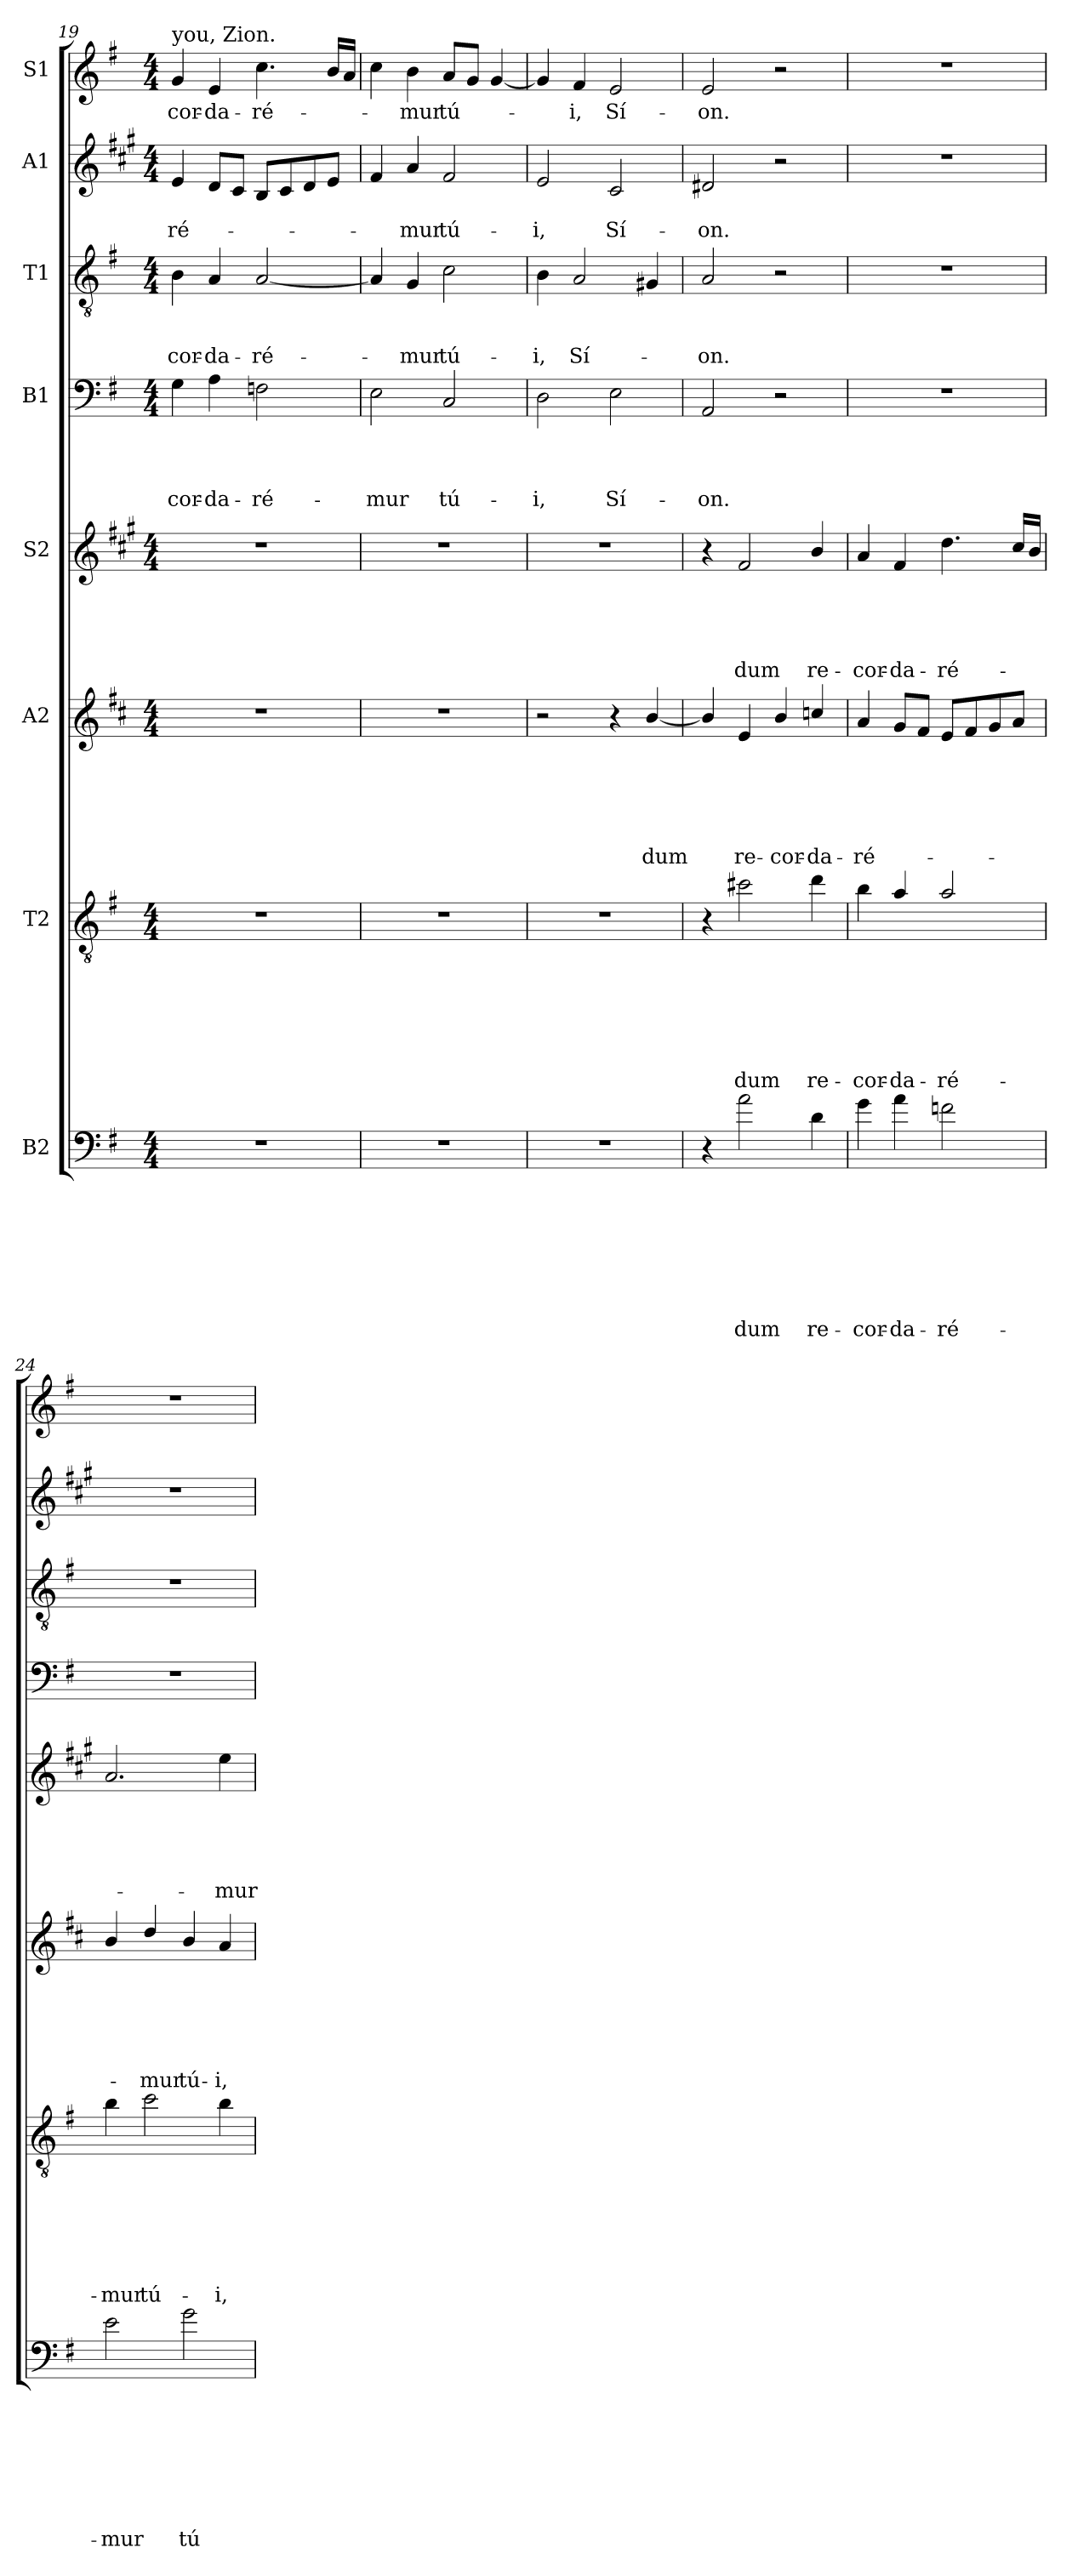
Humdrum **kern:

**kern	**text	**text	**text	**text	**text	**text	**text	**text	**kern	**text	**text	**text	**text	**text	**text	**text	**kern	**text	**text	**text	**text	**text	**text	**kern	**text	**text	**text	**text	**text	**kern	**text	**text	**text	**text	**kern	**text	**text	**text	**kern	**text	**text	**kern	**text
*part8	*part8	*part8	*part8	*part8	*part8	*part8	*part8	*part8	*part7	*part7	*part7	*part7	*part7	*part7	*part7	*part7	*part6	*part6	*part6	*part6	*part6	*part6	*part6	*part5	*part5	*part5	*part5	*part5	*part5	*part4	*part4	*part4	*part4	*part4	*part3	*part3	*part3	*part3	*part2	*part2	*part2	*part1	*part1
*staff8	*staff8	*staff8	*staff8	*staff8	*staff8	*staff8	*staff8	*staff8	*staff7	*staff7	*staff7	*staff7	*staff7	*staff7	*staff7	*staff7	*staff6	*staff6	*staff6	*staff6	*staff6	*staff6	*staff6	*staff5	*staff5	*staff5	*staff5	*staff5	*staff5	*staff4	*staff4	*staff4	*staff4	*staff4	*staff3	*staff3	*staff3	*staff3	*staff2	*staff2	*staff2	*staff1	*staff1
*I"B2	*	*	*	*	*	*	*	*	*I"T2	*	*	*	*	*	*	*	*I"A2	*	*	*	*	*	*	*I"S2	*	*	*	*	*	*I"B1	*	*	*	*	*I"T1	*	*	*	*I"A1	*	*	*I"S1	*
*clefF4	*	*	*	*	*	*	*	*	*clefGv2	*	*	*	*	*	*	*	*clefG2	*	*	*	*	*	*	*clefG2	*	*	*	*	*	*clefF4	*	*	*	*	*clefGv2	*	*	*	*clefG2	*	*	*clefG2	*
*ITrd7c12	*	*	*	*	*	*	*	*	*ITrd8c14	*	*	*	*	*	*	*	*ITrd4c7	*	*	*	*	*	*	*ITrd1c2	*	*	*	*	*	*	*	*	*	*	*	*	*	*	*ITrd1c2	*	*	*	*
*k[f#]	*	*	*	*	*	*	*	*	*k[f#]	*	*	*	*	*	*	*	*k[f#]	*	*	*	*	*	*	*k[f#]	*	*	*	*	*	*k[f#]	*	*	*	*	*k[f#]	*	*	*	*k[f#]	*	*	*k[f#]	*
*G:	*	*	*	*	*	*	*	*	*G:	*	*	*	*	*	*	*	*G:	*	*	*	*	*	*	*G:	*	*	*	*	*	*G:	*	*	*	*	*G:	*	*	*	*G:	*	*	*G:	*
*M4/4	*	*	*	*	*	*	*	*	*M4/4	*	*	*	*	*	*	*	*M4/4	*	*	*	*	*	*	*M4/4	*	*	*	*	*	*M4/4	*	*	*	*	*M4/4	*	*	*	*M4/4	*	*	*M4/4	*
=19	=19	=19	=19	=19	=19	=19	=19	=19	=19	=19	=19	=19	=19	=19	=19	=19	=19	=19	=19	=19	=19	=19	=19	=19	=19	=19	=19	=19	=19	=19	=19	=19	=19	=19	=19	=19	=19	=19	=19	=19	=19	=19	=19
!	!	!	!	!	!	!	!	!	!	!	!	!	!	!	!	!	!	!	!	!	!	!	!	!	!	!	!	!	!	!	!	!	!	!	!	!	!	!	!	!	!	!LO:TX:a:t=you, Zion.	!
!	!	!	!	!	!	!	!	!	!	!	!	!	!	!	!	!	!	!	!	!	!	!	!	!	!	!	!	!	!	!	!	!	!	!LO:LY:b	!	!	!	!LO:LY:b	!	!	!LO:LY:b	!	!LO:LY:b
1r	.	.	.	.	.	.	.	.	1r	.	.	.	.	.	.	.	1r	.	.	.	.	.	.	1r	.	.	.	.	.	4G\	.	.	.	-cor-	4B\	.	.	-cor-	4d/	.	-ré-	4g/	-cor-
!	!	!	!	!	!	!	!	!	!	!	!	!	!	!	!	!	!	!	!	!	!	!	!	!	!	!	!	!	!	!	!	!	!	!LO:LY:b	!	!	!	!LO:LY:b	!	!	!	!	!LO:LY:b
.	.	.	.	.	.	.	.	.	.	.	.	.	.	.	.	.	.	.	.	.	.	.	.	.	.	.	.	.	.	4A\	.	.	.	-da-	4A/	.	.	-da-	8c/L	.	.	4e/	-da-
.	.	.	.	.	.	.	.	.	.	.	.	.	.	.	.	.	.	.	.	.	.	.	.	.	.	.	.	.	.	.	.	.	.	.	.	.	.	.	8B/J	.	.	.	.
!	!	!	!	!	!	!	!	!	!	!	!	!	!	!	!	!	!	!	!	!	!	!	!	!	!	!	!	!	!	!	!	!	!	!LO:LY:b	!	!	!	!LO:LY:b	!	!	!	!	!LO:LY:b
.	.	.	.	.	.	.	.	.	.	.	.	.	.	.	.	.	.	.	.	.	.	.	.	.	.	.	.	.	.	2Fn\	.	.	.	-ré-	[2A/	.	.	-ré-	8A/L	.	.	4.cc\	-ré-
.	.	.	.	.	.	.	.	.	.	.	.	.	.	.	.	.	.	.	.	.	.	.	.	.	.	.	.	.	.	.	.	.	.	.	.	.	.	.	8B/	.	.	.	.
.	.	.	.	.	.	.	.	.	.	.	.	.	.	.	.	.	.	.	.	.	.	.	.	.	.	.	.	.	.	.	.	.	.	.	.	.	.	.	8c/	.	.	.	.
.	.	.	.	.	.	.	.	.	.	.	.	.	.	.	.	.	.	.	.	.	.	.	.	.	.	.	.	.	.	.	.	.	.	.	.	.	.	.	8d/J	.	.	16b/LL	.
.	.	.	.	.	.	.	.	.	.	.	.	.	.	.	.	.	.	.	.	.	.	.	.	.	.	.	.	.	.	.	.	.	.	.	.	.	.	.	.	.	.	16a/JJ	.
=20	=20	=20	=20	=20	=20	=20	=20	=20	=20	=20	=20	=20	=20	=20	=20	=20	=20	=20	=20	=20	=20	=20	=20	=20	=20	=20	=20	=20	=20	=20	=20	=20	=20	=20	=20	=20	=20	=20	=20	=20	=20	=20	=20
!	!	!	!	!	!	!	!	!	!	!	!	!	!	!	!	!	!	!	!	!	!	!	!	!	!	!	!	!	!	!	!	!	!	!LO:LY:b	!	!	!	!	!	!	!	!	!
1r	.	.	.	.	.	.	.	.	1r	.	.	.	.	.	.	.	1r	.	.	.	.	.	.	1r	.	.	.	.	.	2E\	.	.	.	-mur	4A/]	.	.	.	4e/	.	.	4cc\	.
!	!	!	!	!	!	!	!	!	!	!	!	!	!	!	!	!	!	!	!	!	!	!	!	!	!	!	!	!	!	!	!	!	!	!	!	!	!	!LO:LY:b	!	!	!LO:LY:b	!	!LO:LY:b
.	.	.	.	.	.	.	.	.	.	.	.	.	.	.	.	.	.	.	.	.	.	.	.	.	.	.	.	.	.	.	.	.	.	.	4G/	.	.	-mur	4g/	.	-mur	4b\	-mur
!	!	!	!	!	!	!	!	!	!	!	!	!	!	!	!	!	!	!	!	!	!	!	!	!	!	!	!	!	!	!	!	!	!	!LO:LY:b	!	!	!	!LO:LY:b	!	!	!LO:LY:b	!	!LO:LY:b
.	.	.	.	.	.	.	.	.	.	.	.	.	.	.	.	.	.	.	.	.	.	.	.	.	.	.	.	.	.	2C/	.	.	.	tú-	2c\	.	.	tú-	2e/	.	tú-	8a/L	tú-
.	.	.	.	.	.	.	.	.	.	.	.	.	.	.	.	.	.	.	.	.	.	.	.	.	.	.	.	.	.	.	.	.	.	.	.	.	.	.	.	.	.	8g/J	.
.	.	.	.	.	.	.	.	.	.	.	.	.	.	.	.	.	.	.	.	.	.	.	.	.	.	.	.	.	.	.	.	.	.	.	.	.	.	.	.	.	.	[4g/	.
=21	=21	=21	=21	=21	=21	=21	=21	=21	=21	=21	=21	=21	=21	=21	=21	=21	=21	=21	=21	=21	=21	=21	=21	=21	=21	=21	=21	=21	=21	=21	=21	=21	=21	=21	=21	=21	=21	=21	=21	=21	=21	=21	=21
!	!	!	!	!	!	!	!	!	!	!	!	!	!	!	!	!	!	!	!	!	!	!	!	!	!	!	!	!	!	!	!	!	!	!LO:LY:b	!	!	!	!LO:LY:b	!	!	!LO:LY:b	!	!
1r	.	.	.	.	.	.	.	.	1r	.	.	.	.	.	.	.	2r	.	.	.	.	.	.	1r	.	.	.	.	.	2D\	.	.	.	-i,	4B\	.	.	-i,	2d/	.	-i,	4g/]	.
!	!	!	!	!	!	!	!	!	!	!	!	!	!	!	!	!	!	!	!	!	!	!	!	!	!	!	!	!	!	!	!	!	!	!	!	!	!	!LO:LY:b	!	!	!	!	!LO:LY:b
.	.	.	.	.	.	.	.	.	.	.	.	.	.	.	.	.	.	.	.	.	.	.	.	.	.	.	.	.	.	.	.	.	.	.	2A/	.	.	Sí-	.	.	.	4f#/	-i,
!	!	!	!	!	!	!	!	!	!	!	!	!	!	!	!	!	!	!	!	!	!	!	!	!	!	!	!	!	!	!	!	!	!	!LO:LY:b	!	!	!	!	!	!	!LO:LY:b	!	!LO:LY:b
.	.	.	.	.	.	.	.	.	.	.	.	.	.	.	.	.	4r	.	.	.	.	.	.	.	.	.	.	.	.	2E\	.	.	.	Sí-	.	.	.	.	2B/	.	Sí-	2e/	Sí-
!	!	!	!	!	!	!	!	!	!	!	!	!	!	!	!	!	!	!	!	!	!	!	!LO:LY:b	!	!	!	!	!	!	!	!	!	!	!	!	!	!	!	!	!	!	!	!
.	.	.	.	.	.	.	.	.	.	.	.	.	.	.	.	.	[4e/	.	.	.	.	.	dum	.	.	.	.	.	.	.	.	.	.	.	4G#X/	.	.	.	.	.	.	.	.
!!LO:PB:g=z
=22	=22	=22	=22	=22	=22	=22	=22	=22	=22	=22	=22	=22	=22	=22	=22	=22	=22	=22	=22	=22	=22	=22	=22	=22	=22	=22	=22	=22	=22	=22	=22	=22	=22	=22	=22	=22	=22	=22	=22	=22	=22	=22	=22
!	!	!	!	!	!	!	!	!	!	!	!	!	!	!	!	!	!	!	!	!	!	!	!	!	!	!	!	!	!	!	!	!	!	!LO:LY:b	!	!	!	!LO:LY:b	!	!	!LO:LY:b	!	!LO:LY:b
4r	.	.	.	.	.	.	.	.	4r	.	.	.	.	.	.	.	4e/]	.	.	.	.	.	.	4r	.	.	.	.	.	2AA/	.	.	.	-on.	2A/	.	.	-on.	2c#X/	.	-on.	2e/	-on.
!	!	!	!	!	!	!	!	!LO:LY:b	!	!	!	!	!	!	!	!LO:LY:b	!	!	!	!	!	!	!LO:LY:b	!	!	!	!	!	!LO:LY:b	!	!	!	!	!	!	!	!	!	!	!	!	!	!
2A\	.	.	.	.	.	.	.	dum	2c#X\	.	.	.	.	.	.	dum	4A/	.	.	.	.	.	re-	2e/	.	.	.	.	dum	.	.	.	.	.	.	.	.	.	.	.	.	.	.
!	!	!	!	!	!	!	!	!	!	!	!	!	!	!	!	!	!	!	!	!	!	!	!LO:LY:b	!	!	!	!	!	!	!	!	!	!	!	!	!	!	!	!	!	!	!	!
.	.	.	.	.	.	.	.	.	.	.	.	.	.	.	.	.	4e/	.	.	.	.	.	-cor-	.	.	.	.	.	.	2r	.	.	.	.	2r	.	.	.	2r	.	.	2r	.
!	!	!	!	!	!	!	!	!LO:LY:b	!	!	!	!	!	!	!	!LO:LY:b	!	!	!	!	!	!	!LO:LY:b	!	!	!	!	!	!LO:LY:b	!	!	!	!	!	!	!	!	!	!	!	!	!	!
4D\	.	.	.	.	.	.	.	re-	4d\	.	.	.	.	.	.	re-	4fn/	.	.	.	.	.	-da-	4a/	.	.	.	.	re-	.	.	.	.	.	.	.	.	.	.	.	.	.	.
=23	=23	=23	=23	=23	=23	=23	=23	=23	=23	=23	=23	=23	=23	=23	=23	=23	=23	=23	=23	=23	=23	=23	=23	=23	=23	=23	=23	=23	=23	=23	=23	=23	=23	=23	=23	=23	=23	=23	=23	=23	=23	=23	=23
!	!	!	!	!	!	!	!	!LO:LY:b	!	!	!	!	!	!	!	!LO:LY:b	!	!	!	!	!	!	!LO:LY:b	!	!	!	!	!	!LO:LY:b	!	!	!	!	!	!	!	!	!	!	!	!	!	!
4G\	.	.	.	.	.	.	.	-cor-	4B\	.	.	.	.	.	.	-cor-	4d/	.	.	.	.	.	-ré-	4g/	.	.	.	.	-cor-	1r	.	.	.	.	1r	.	.	.	1r	.	.	1r	.
!	!	!	!	!	!	!	!	!LO:LY:b	!	!	!	!	!	!	!	!LO:LY:b	!	!	!	!	!	!	!	!	!	!	!	!	!LO:LY:b	!	!	!	!	!	!	!	!	!	!	!	!	!	!
4A\	.	.	.	.	.	.	.	-da-	4A/	.	.	.	.	.	.	-da-	8c/L	.	.	.	.	.	.	4e/	.	.	.	.	-da-	.	.	.	.	.	.	.	.	.	.	.	.	.	.
.	.	.	.	.	.	.	.	.	.	.	.	.	.	.	.	.	8B/J	.	.	.	.	.	.	.	.	.	.	.	.	.	.	.	.	.	.	.	.	.	.	.	.	.	.
!	!	!	!	!	!	!	!	!LO:LY:b	!	!	!	!	!	!	!	!LO:LY:b	!	!	!	!	!	!	!	!	!	!	!	!	!LO:LY:b	!	!	!	!	!	!	!	!	!	!	!	!	!	!
2Fn\	.	.	.	.	.	.	.	-ré-	2A/	.	.	.	.	.	.	-ré-	8A/L	.	.	.	.	.	.	4.cc\	.	.	.	.	-ré-	.	.	.	.	.	.	.	.	.	.	.	.	.	.
.	.	.	.	.	.	.	.	.	.	.	.	.	.	.	.	.	8B/	.	.	.	.	.	.	.	.	.	.	.	.	.	.	.	.	.	.	.	.	.	.	.	.	.	.
.	.	.	.	.	.	.	.	.	.	.	.	.	.	.	.	.	8c/	.	.	.	.	.	.	.	.	.	.	.	.	.	.	.	.	.	.	.	.	.	.	.	.	.	.
.	.	.	.	.	.	.	.	.	.	.	.	.	.	.	.	.	8d/J	.	.	.	.	.	.	16b/LL	.	.	.	.	.	.	.	.	.	.	.	.	.	.	.	.	.	.	.
.	.	.	.	.	.	.	.	.	.	.	.	.	.	.	.	.	.	.	.	.	.	.	.	16a/JJ	.	.	.	.	.	.	.	.	.	.	.	.	.	.	.	.	.	.	.
=24	=24	=24	=24	=24	=24	=24	=24	=24	=24	=24	=24	=24	=24	=24	=24	=24	=24	=24	=24	=24	=24	=24	=24	=24	=24	=24	=24	=24	=24	=24	=24	=24	=24	=24	=24	=24	=24	=24	=24	=24	=24	=24	=24
!	!	!	!	!	!	!	!	!LO:LY:b	!	!	!	!	!	!	!	!LO:LY:b	!	!	!	!	!	!	!	!	!	!	!	!	!	!	!	!	!	!	!	!	!	!	!	!	!	!	!
2E\	.	.	.	.	.	.	.	-mur	4B\	.	.	.	.	.	.	-mur	4e/	.	.	.	.	.	.	2.g/	.	.	.	.	.	1r	.	.	.	.	1r	.	.	.	1r	.	.	1r	.
!	!	!	!	!	!	!	!	!	!	!	!	!	!	!	!	!LO:LY:b	!	!	!	!	!	!	!LO:LY:b	!	!	!	!	!	!	!	!	!	!	!	!	!	!	!	!	!	!	!	!
.	.	.	.	.	.	.	.	.	2c\	.	.	.	.	.	.	tú-	4g/	.	.	.	.	.	-mur	.	.	.	.	.	.	.	.	.	.	.	.	.	.	.	.	.	.	.	.
!	!	!	!	!	!	!	!	!LO:LY:b	!	!	!	!	!	!	!	!	!	!	!	!	!	!	!LO:LY:b	!	!	!	!	!	!	!	!	!	!	!	!	!	!	!	!	!	!	!	!
2G\	.	.	.	.	.	.	.	tú-	.	.	.	.	.	.	.	.	4e/	.	.	.	.	.	tú-	.	.	.	.	.	.	.	.	.	.	.	.	.	.	.	.	.	.	.	.
!	!	!	!	!	!	!	!	!	!	!	!	!	!	!	!	!LO:LY:b	!	!	!	!	!	!	!LO:LY:b	!	!	!	!	!	!LO:LY:b	!	!	!	!	!	!	!	!	!	!	!	!	!	!
.	.	.	.	.	.	.	.	.	4B\	.	.	.	.	.	.	-i,	4d/	.	.	.	.	.	-i,	4dd\	.	.	.	.	-mur	.	.	.	.	.	.	.	.	.	.	.	.	.	.
=	=	=	=	=	=	=	=	=	=	=	=	=	=	=	=	=	=	=	=	=	=	=	=	=	=	=	=	=	=	=	=	=	=	=	=	=	=	=	=	=	=	=	=
*-	*-	*-	*-	*-	*-	*-	*-	*-	*-	*-	*-	*-	*-	*-	*-	*-	*-	*-	*-	*-	*-	*-	*-	*-	*-	*-	*-	*-	*-	*-	*-	*-	*-	*-	*-	*-	*-	*-	*-	*-	*-	*-	*-
